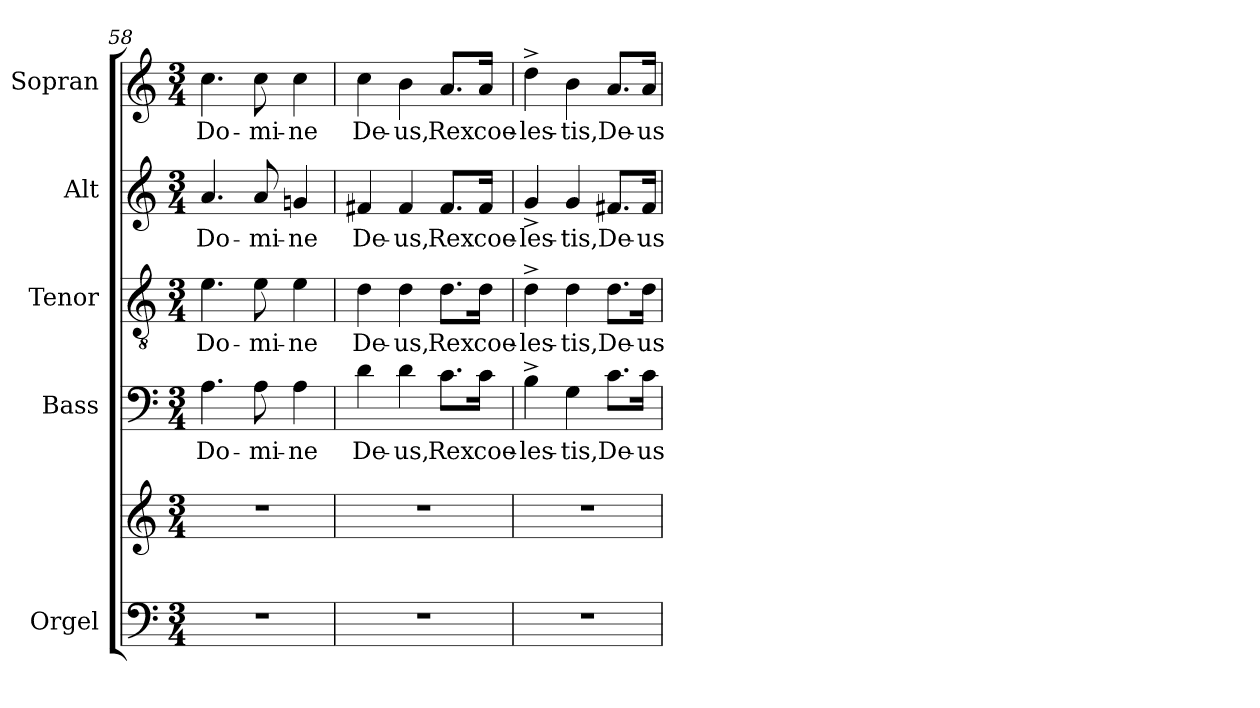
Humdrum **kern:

**kern	**kern	**kern	**text	**kern	**text	**kern	**text	**kern	**text
*part5	*part5	*part4	*part4	*part3	*part3	*part2	*part2	*part1	*part1
*staff6	*staff5	*staff4	*staff4	*staff3	*staff3	*staff2	*staff2	*staff1	*staff1
*I"Orgel	*	*I"Bass	*	*I"Tenor	*	*I"Alt	*	*I"Sopran	*
*I'Org.	*	*I'B.	*	*I'T.	*	*I'A.	*	*I'S.	*
*clefF4	*clefG2	*clefF4	*	*clefGv2	*	*clefG2	*	*clefG2	*
*k[]	*k[]	*k[]	*	*k[]	*	*k[]	*	*k[]	*
*C:	*C:	*C:	*	*C:	*	*C:	*	*C:	*
*M3/4	*M3/4	*M3/4	*	*M3/4	*	*M3/4	*	*M3/4	*
=58	=58	=58	=58	=58	=58	=58	=58	=58	=58
!	!	!	!LO:LY:b	!	!LO:LY:b	!	!LO:LY:b	!	!LO:LY:b
2.r	2.r	4.A\	Do-	4.e\	Do-	4.a/	Do-	4.cc\	Do-
!	!	!	!LO:LY:b	!	!LO:LY:b	!	!LO:LY:b	!	!LO:LY:b
.	.	8A\	-mi-	8e\	-mi-	8a/	-mi-	8cc\	-mi-
!	!	!	!LO:LY:b	!	!LO:LY:b	!	!LO:LY:b	!	!LO:LY:b
.	.	4A\	-ne	4e\	-ne	4gn/	-ne	4cc\	-ne
=59	=59	=59	=59	=59	=59	=59	=59	=59	=59
!	!	!	!LO:LY:b	!	!LO:LY:b	!	!LO:LY:b	!	!LO:LY:b
2.r	2.r	4d\	De-	4d\	De-	4f#X/	De-	4cc\	De-
!	!	!	!LO:LY:b	!	!LO:LY:b	!	!LO:LY:b	!	!LO:LY:b
.	.	4d\	-us,	4d\	-us,	4f#/	-us,	4b\	-us,
!	!	!	!LO:LY:b	!	!LO:LY:b	!	!LO:LY:b	!	!LO:LY:b
.	.	8.c\L	Rex	8.d\L	Rex	8.f#/L	Rex	8.a/L	Rex
!	!	!	!LO:LY:b	!	!LO:LY:b	!	!LO:LY:b	!	!LO:LY:b
.	.	16c\Jk	coe-	16d\Jk	coe-	16f#/Jk	coe-	16a/Jk	coe-
=60	=60	=60	=60	=60	=60	=60	=60	=60	=60
!	!	!	!LO:LY:b	!	!LO:LY:b	!	!LO:LY:b	!	!LO:LY:b
2.r	2.r	4B^>\	-les-	4d^>\	-les-	4g^</	-les-	4dd^>\	-les-
!	!	!	!LO:LY:b	!	!LO:LY:b	!	!LO:LY:b	!	!LO:LY:b
.	.	4G\	-tis,	4d\	-tis,	4g/	-tis,	4b\	-tis,
!	!	!	!LO:LY:b	!	!LO:LY:b	!	!LO:LY:b	!	!LO:LY:b
.	.	8.c\L	De-	8.d\L	De-	8.f#X/L	De-	8.a/L	De-
!	!	!	!LO:LY:b	!	!LO:LY:b	!	!LO:LY:b	!	!LO:LY:b
.	.	16c\Jk	-us	16d\Jk	-us	16f#/Jk	-us	16a/Jk	-us
=	=	=	=	=	=	=	=	=	=
*-	*-	*-	*-	*-	*-	*-	*-	*-	*-
